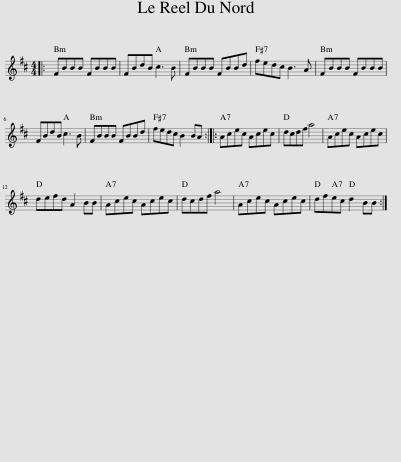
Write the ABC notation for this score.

X:1
L:1/8
M:4/4
I:linebreak $
K:Bmin
V:1 treble
V:1
|: FBBB FBBB | FBdB c3 B | FBBB FBBd | fedc B3 A | FBBB FBBB |$ %5
 FBdB c3 B | FBBB FBBd | fedc B2 BA :: Acec Acec | dcdf a4 | %10
 Acec Acec |$ defd A2 BB | Acec Acec | dcdf a4 | Acec Acec | %15
 dfec d2 BB :| %16
